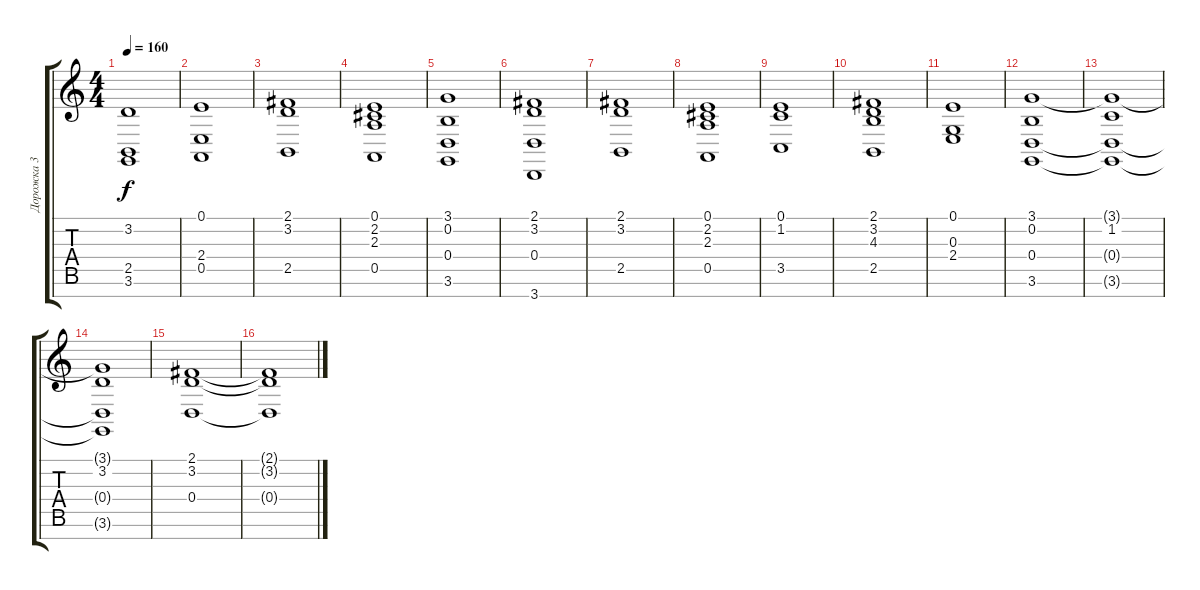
\track ("Дорожка 3" "Дорожка 3") {instrument stringensemble1}
\staff {score tabs}
\tuning (E4 B3 G3 D3 A2 E2 B1) {hide}
\ts (4 4)
\tempo 160
\clef g2
\ks c
(3.2 2.5 3.6).1{dy f} |
(0.1 2.4 0.5).1 |
(2.1 3.2 2.5).1 |
(0.1 2.2 2.3 0.5).1 |
(3.1 0.2 0.4 3.6).1 |
(2.1 3.2 0.4 3.7).1 |
(2.1 3.2 2.5).1 |
(0.1 2.2 2.3 0.5).1 |
(0.1 1.2 3.5).1 |
(2.1 3.2 4.3 2.5).1 |
(0.1 0.3 2.4).1 |
(3.1 0.2 0.4 3.6).1 |
(3.1{t} 1.2 0.4{t} 3.6{t}).1 |
(3.1{t} 3.2 0.4{t} 3.6{t}).1 |
(2.1 3.2 0.4).1 |
(2.1{t} 3.2{t} 0.4{t}).1
